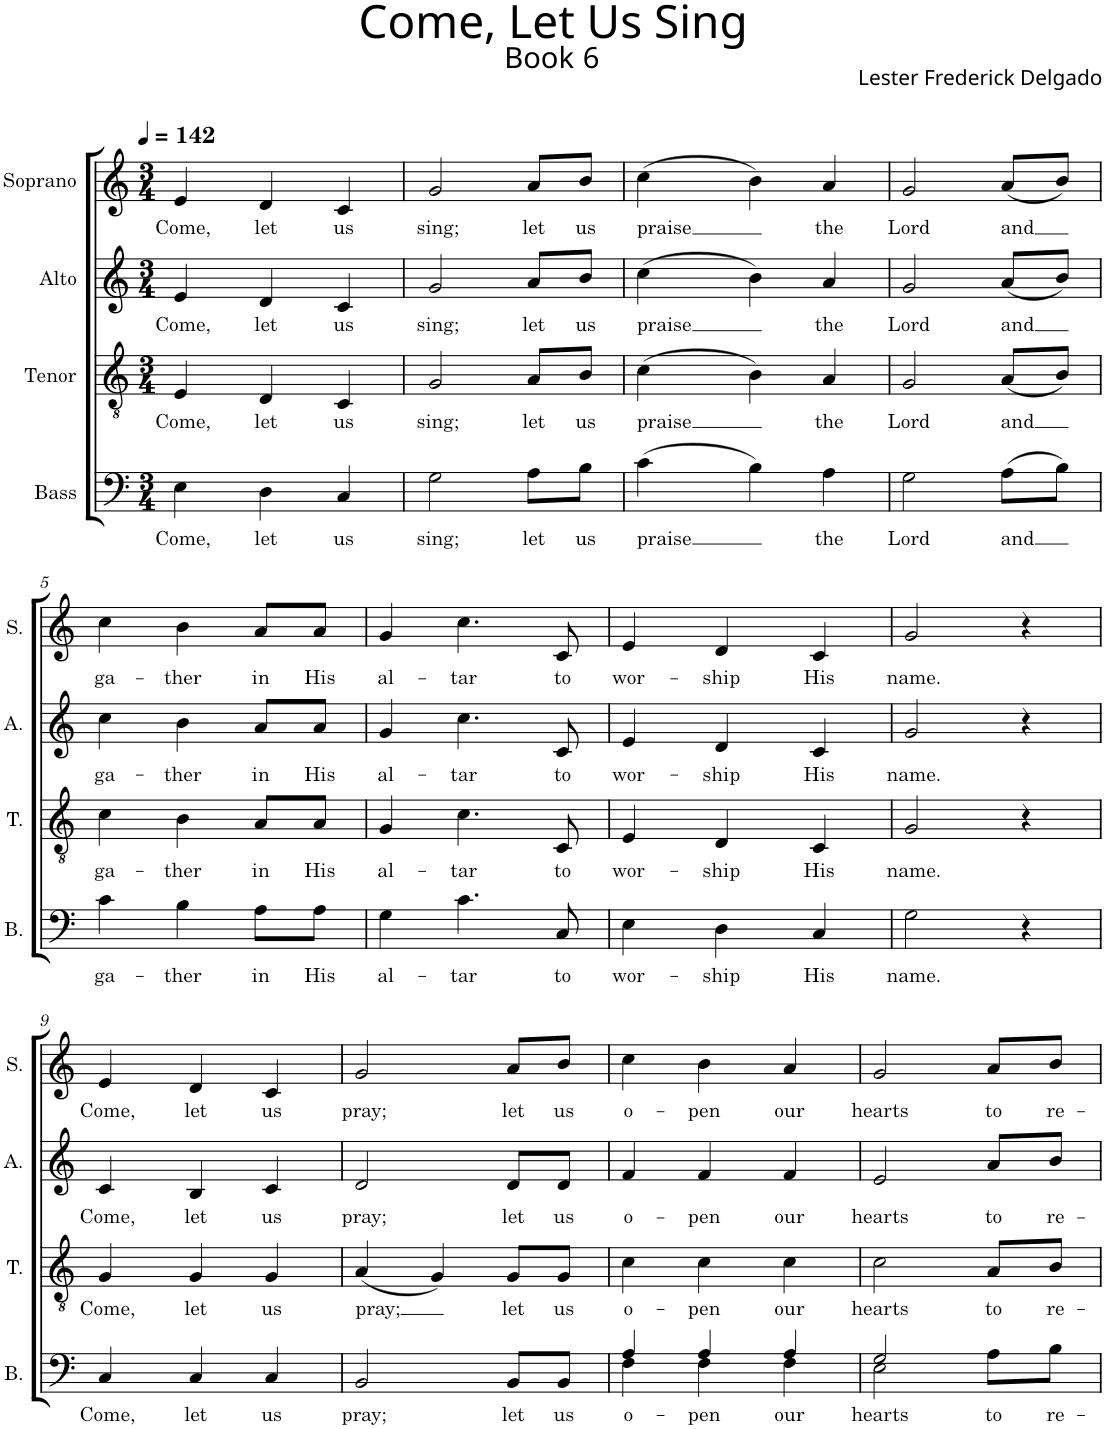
**kern	**text	**kern	**text	**kern	**text	**kern	**text
*part4	*part4	*part3	*part3	*part2	*part2	*part1	*part1
*staff4	*staff4	*staff3	*staff3	*staff2	*staff2	*staff1	*staff1
*I"Bass	*	*I"Tenor	*	*I"Alto	*	*I"Soprano	*
*I'B.	*	*I'T.	*	*I'A.	*	*I'S.	*
*clefF4	*	*clefGv2	*	*clefG2	*	*clefG2	*
*k[]	*	*k[]	*	*k[]	*	*k[]	*
*M3/4	*	*M3/4	*	*M3/4	*	*M3/4	*
*MM142	*	*MM142	*	*MM142	*	*MM142	*
=1	=1	=1	=1	=1	=1	=1	=1
!	!LO:LY:b	!	!LO:LY:b	!	!LO:LY:b	!	!LO:LY:b
4E\	Come,	4E/	Come,	4e/	Come,	4e/	Come,
!	!LO:LY:b	!	!LO:LY:b	!	!LO:LY:b	!	!LO:LY:b
4D\	let	4D/	let	4d/	let	4d/	let
!	!LO:LY:b	!	!LO:LY:b	!	!LO:LY:b	!	!LO:LY:b
4C/	us	4C/	us	4c/	us	4c/	us
=2	=2	=2	=2	=2	=2	=2	=2
!	!LO:LY:b	!	!LO:LY:b	!	!LO:LY:b	!	!LO:LY:b
2G\	sing;	2G/	sing;	2g/	sing;	2g/	sing;
!	!LO:LY:b	!	!LO:LY:b	!	!LO:LY:b	!	!LO:LY:b
8A\L	let	8A/L	let	8a/L	let	8a/L	let
!	!LO:LY:b	!	!LO:LY:b	!	!LO:LY:b	!	!LO:LY:b
8B\J	us	8B/J	us	8b/J	us	8b/J	us
=3	=3	=3	=3	=3	=3	=3	=3
!	!LO:LY:b	!	!LO:LY:b	!	!LO:LY:b	!	!LO:LY:b
(4c\	praise	(4c\	praise	(4cc\	praise	(4cc\	praise
4B\)	.	4B\)	.	4b\)	.	4b\)	.
!	!LO:LY:b	!	!LO:LY:b	!	!LO:LY:b	!	!LO:LY:b
4A\	the	4A/	the	4a/	the	4a/	the
=4	=4	=4	=4	=4	=4	=4	=4
!	!LO:LY:b	!	!LO:LY:b	!	!LO:LY:b	!	!LO:LY:b
2G\	Lord	2G/	Lord	2g/	Lord	2g/	Lord
!	!LO:LY:b	!	!LO:LY:b	!	!LO:LY:b	!	!LO:LY:b
(8A\L	and	(8A/L	and	(8a/L	and	(8a/L	and
8B\J)	.	8B/J)	.	8b/J)	.	8b/J)	.
!!LO:LB:g=z
=5	=5	=5	=5	=5	=5	=5	=5
!	!LO:LY:b	!	!LO:LY:b	!	!LO:LY:b	!	!LO:LY:b
4c\	ga-	4c\	ga-	4cc\	ga-	4cc\	ga-
!	!LO:LY:b	!	!LO:LY:b	!	!LO:LY:b	!	!LO:LY:b
4B\	-ther	4B\	-ther	4b\	-ther	4b\	-ther
!	!LO:LY:b	!	!LO:LY:b	!	!LO:LY:b	!	!LO:LY:b
8A\L	in	8A/L	in	8a/L	in	8a/L	in
!	!LO:LY:b	!	!LO:LY:b	!	!LO:LY:b	!	!LO:LY:b
8A\J	His	8A/J	His	8a/J	His	8a/J	His
=6	=6	=6	=6	=6	=6	=6	=6
!	!LO:LY:b	!	!LO:LY:b	!	!LO:LY:b	!	!LO:LY:b
4G\	al-	4G/	al-	4g/	al-	4g/	al-
!	!LO:LY:b	!	!LO:LY:b	!	!LO:LY:b	!	!LO:LY:b
4.c\	-tar	4.c\	-tar	4.cc\	-tar	4.cc\	-tar
!	!LO:LY:b	!	!LO:LY:b	!	!LO:LY:b	!	!LO:LY:b
8C/	to	8C/	to	8c/	to	8c/	to
=7	=7	=7	=7	=7	=7	=7	=7
!	!LO:LY:b	!	!LO:LY:b	!	!LO:LY:b	!	!LO:LY:b
4E\	wor-	4E/	wor-	4e/	wor-	4e/	wor-
!	!LO:LY:b	!	!LO:LY:b	!	!LO:LY:b	!	!LO:LY:b
4D\	-ship	4D/	-ship	4d/	-ship	4d/	-ship
!	!LO:LY:b	!	!LO:LY:b	!	!LO:LY:b	!	!LO:LY:b
4C/	His	4C/	His	4c/	His	4c/	His
=8	=8	=8	=8	=8	=8	=8	=8
!	!LO:LY:b	!	!LO:LY:b	!	!LO:LY:b	!	!LO:LY:b
2G\	name.	2G/	name.	2g/	name.	2g/	name.
4r	.	4r	.	4r	.	4r	.
!!LO:LB:g=z
=9	=9	=9	=9	=9	=9	=9	=9
!	!LO:LY:b	!	!LO:LY:b	!	!LO:LY:b	!	!LO:LY:b
4C/	Come,	4G/	Come,	4c/	Come,	4e/	Come,
!	!LO:LY:b	!	!LO:LY:b	!	!LO:LY:b	!	!LO:LY:b
4C/	let	4G/	let	4B/	let	4d/	let
!	!LO:LY:b	!	!LO:LY:b	!	!LO:LY:b	!	!LO:LY:b
4C/	us	4G/	us	4c/	us	4c/	us
=10	=10	=10	=10	=10	=10	=10	=10
!	!LO:LY:b	!	!LO:LY:b	!	!LO:LY:b	!	!LO:LY:b
2BB/	pray;	(4A/	pray;	2d/	pray;	2g/	pray;
.	.	4G/)	.	.	.	.	.
!	!LO:LY:b	!	!LO:LY:b	!	!LO:LY:b	!	!LO:LY:b
8BB/L	let	8G/L	let	8d/L	let	8a/L	let
!	!LO:LY:b	!	!LO:LY:b	!	!LO:LY:b	!	!LO:LY:b
8BB/J	us	8G/J	us	8d/J	us	8b/J	us
=11	=11	=11	=11	=11	=11	=11	=11
!	!LO:LY:b	!	!LO:LY:b	!	!LO:LY:b	!	!LO:LY:b
*^	*	*	*	*	*	*	*
4A/	4F\	o-	4c\	o-	4f/	o-	4cc\	o-
!	!	!LO:LY:b	!	!LO:LY:b	!	!LO:LY:b	!	!LO:LY:b
4A/	4F\	-pen	4c\	-pen	4f/	-pen	4b\	-pen
!	!	!LO:LY:b	!	!LO:LY:b	!	!LO:LY:b	!	!LO:LY:b
4A/	4F\	our	4c\	our	4f/	our	4a/	our
=12	=12	=12	=12	=12	=12	=12	=12	=12
!	!	!LO:LY:b	!	!LO:LY:b	!	!LO:LY:b	!	!LO:LY:b
2G/	2E\	hearts	2c\	hearts	2e/	hearts	2g/	hearts
!	!	!LO:LY:b	!	!LO:LY:b	!	!LO:LY:b	!	!LO:LY:b
8A\L	4ryy	to	8A/L	to	8a/L	to	8a/L	to
!	!	!LO:LY:b	!	!LO:LY:b	!	!LO:LY:b	!	!LO:LY:b
8B\J	.	re-	8B/J	re-	8b/J	re-	8b/J	re-
*v	*v	*	*	*	*	*	*	*
=	=	=	=	=	=	=	=
*-	*-	*-	*-	*-	*-	*-	*-
